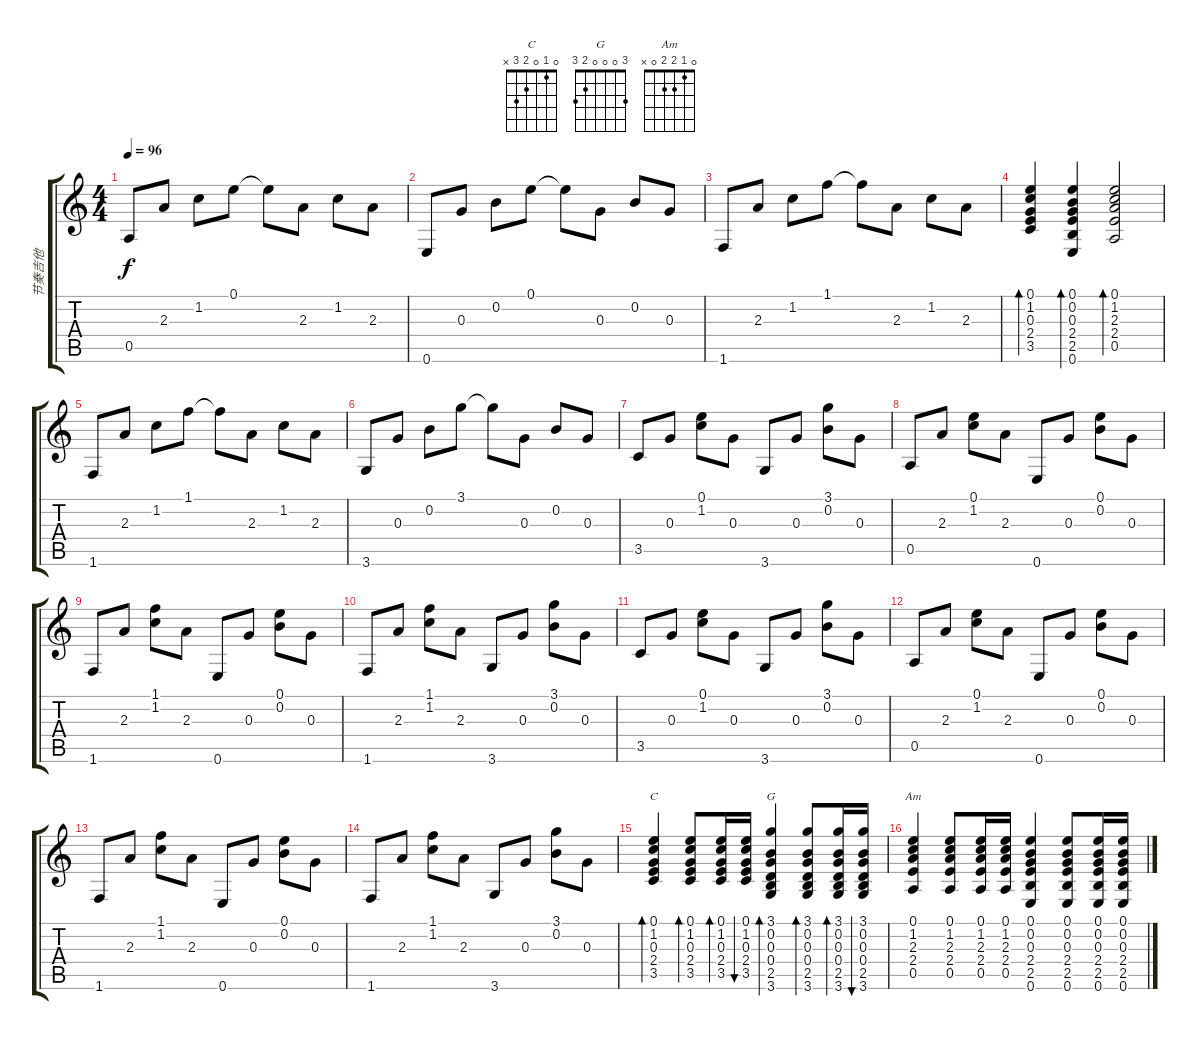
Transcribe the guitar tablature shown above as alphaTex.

\track ("节奏吉他" "节奏吉他") {instrument electricguitarjazz}
\staff {score tabs}
\tuning (E4 B3 G3 D3 A2 E2) {hide}
\chord ("C" 0 1 0 2 3 x)
\chord ("G" 3 0 0 0 2 3)
\chord ("Am" 0 1 2 2 0 x)
\ts (4 4)
\tempo 96
\clef g2
\ks c
0.5.8{dy f} 2.3.8 1.2.8 0.1.8 0.1{t}.8 2.3.8 1.2.8 2.3.8 |
0.6.8 0.3.8 0.2.8 0.1.8 0.1{t}.8 0.3.8 0.2.8 0.3.8 |
1.6.8 2.3.8 1.2.8 1.1.8 1.1{t}.8 2.3.8 1.2.8 2.3.8 |
(0.1 1.2 0.3 2.4 3.5).4{bd 120} (0.1 0.2 0.3 2.4 2.5 0.6).4{bd 120} (0.1 1.2 2.3 2.4 0.5).2{bd 120} |
1.6.8 2.3.8 1.2.8 1.1.8 1.1{t}.8 2.3.8 1.2.8 2.3.8 |
3.6.8 0.3.8 0.2.8 3.1.8 3.1{t}.8 0.3.8 0.2.8 0.3.8 |
3.5.8 0.3.8 (0.1 1.2).8 0.3.8 3.6.8 0.3.8 (3.1 0.2).8 0.3.8 |
0.5.8 2.3.8 (0.1 1.2).8 2.3.8 0.6.8 0.3.8 (0.1 0.2).8 0.3.8 |
1.6.8 2.3.8 (1.1 1.2).8 2.3.8 0.6.8 0.3.8 (0.1 0.2).8 0.3.8 |
1.6.8 2.3.8 (1.1 1.2).8 2.3.8 3.6.8 0.3.8 (3.1 0.2).8 0.3.8 |
3.5.8 0.3.8 (0.1 1.2).8 0.3.8 3.6.8 0.3.8 (3.1 0.2).8 0.3.8 |
0.5.8 2.3.8 (0.1 1.2).8 2.3.8 0.6.8 0.3.8 (0.1 0.2).8 0.3.8 |
1.6.8 2.3.8 (1.1 1.2).8 2.3.8 0.6.8 0.3.8 (0.1 0.2).8 0.3.8 |
1.6.8 2.3.8 (1.1 1.2).8 2.3.8 3.6.8 0.3.8 (3.1 0.2).8 0.3.8 |
(0.1 1.2 0.3 2.4 3.5).4{bd 120 ch "C"} (0.1 1.2 0.3 2.4 3.5).8{bd 60} (0.1 1.2 0.3 2.4 3.5).16{bd 60} (0.1 1.2 0.3 2.4 3.5).16{bu 60} (3.1 0.2 0.3 0.4 2.5 3.6).4{bd 60 ch "G"} (3.1 0.2 0.3 0.4 2.5 3.6).8{bd 60} (3.1 0.2 0.3 0.4 2.5 3.6).16{bd 60} (3.1 0.2 0.3 0.4 2.5 3.6).16{bu 60} |
(0.1 1.2 2.3 2.4 0.5).4{ch "Am"} (0.1 1.2 2.3 2.4 0.5).8 (0.1 1.2 2.3 2.4 0.5).16 (0.1 1.2 2.3 2.4 0.5).16 (0.1 0.2 0.3 2.4 2.5 0.6).4 (0.1 0.2 0.3 2.4 2.5 0.6).8 (0.1 0.2 0.3 2.4 2.5 0.6).16 (0.1 0.2 0.3 2.4 2.5 0.6).16
